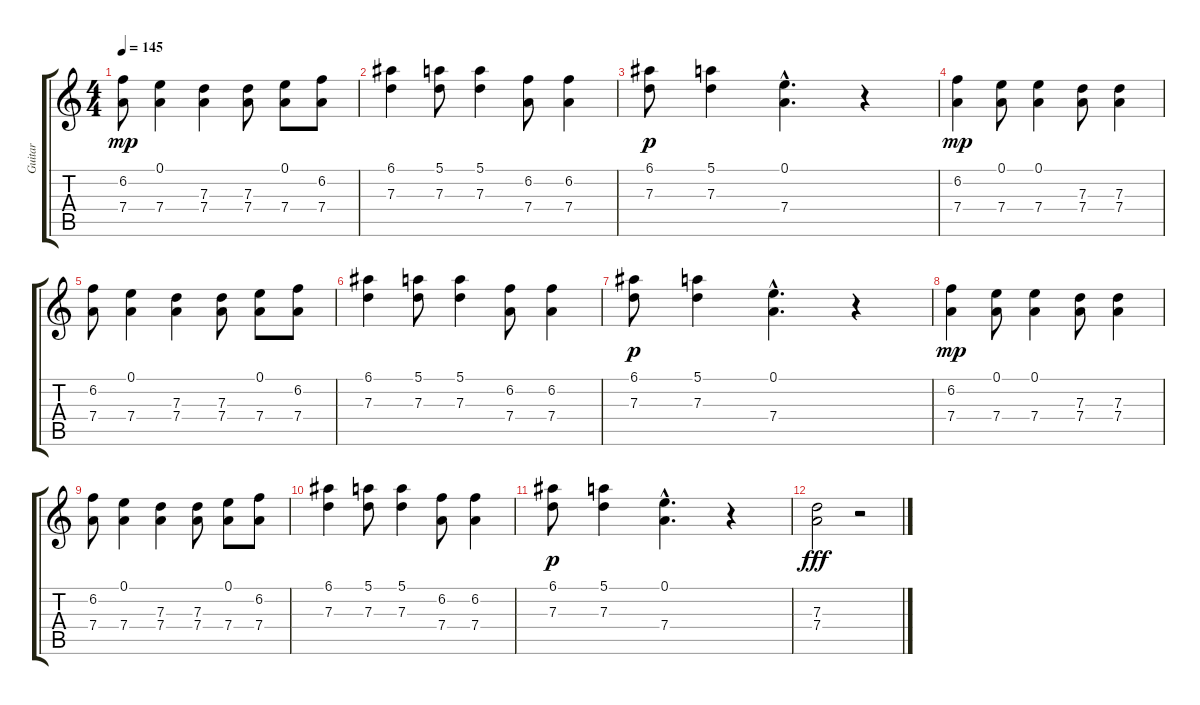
\track ("Guitar" "Guitar") {instrument distortionguitar}
\staff {score tabs}
\tuning (E4 B3 G3 D3 A2 E2) {hide}
\ts (4 4)
\tempo 145
\clef g2
\ks c
(6.2 7.4).8{dy mp} (0.1 7.4).4 (7.3 7.4).4 (7.3 7.4).8 (0.1 7.4).8 (6.2 7.4).8 |
(6.1 7.3).4 (5.1 7.3).8 (5.1 7.3).4 (6.2 7.4).8 (6.2 7.4).4 |
(6.1 7.3).8{dy p} (5.1 7.3).4 (0.1{hac} 7.4{hac}).4{d} r.4 |
(6.2 7.4).4{dy mp} (0.1 7.4).8 (0.1 7.4).4 (7.3 7.4).8 (7.3 7.4).4 |
(6.2 7.4).8 (0.1 7.4).4 (7.3 7.4).4 (7.3 7.4).8 (0.1 7.4).8 (6.2 7.4).8 |
(6.1 7.3).4 (5.1 7.3).8 (5.1 7.3).4 (6.2 7.4).8 (6.2 7.4).4 |
(6.1 7.3).8{dy p} (5.1 7.3).4 (0.1{hac} 7.4{hac}).4{d} r.4 |
(6.2 7.4).4{dy mp} (0.1 7.4).8 (0.1 7.4).4 (7.3 7.4).8 (7.3 7.4).4 |
(6.2 7.4).8 (0.1 7.4).4 (7.3 7.4).4 (7.3 7.4).8 (0.1 7.4).8 (6.2 7.4).8 |
(6.1 7.3).4 (5.1 7.3).8 (5.1 7.3).4 (6.2 7.4).8 (6.2 7.4).4 |
(6.1 7.3).8{dy p} (5.1 7.3).4 (0.1{hac} 7.4{hac}).4{d} r.4 |
(7.3 7.4).2{dy fff} r.2
